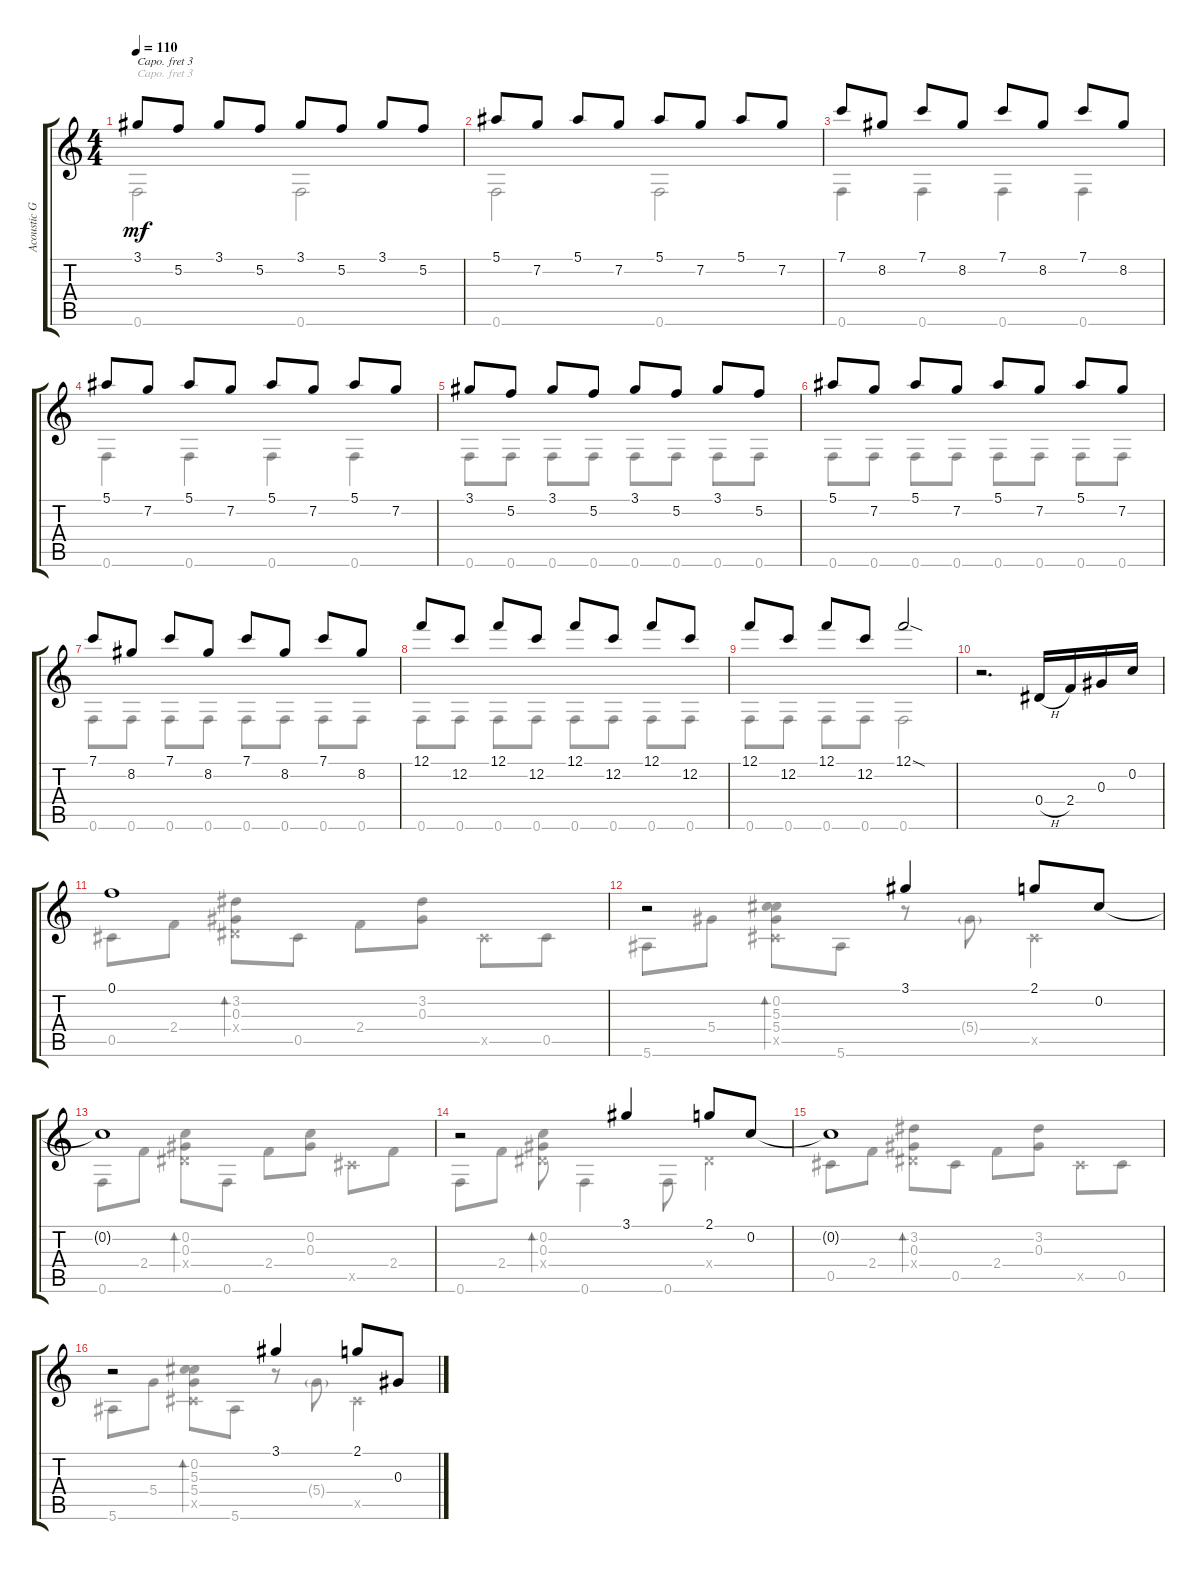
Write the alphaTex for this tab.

\track ("Acoustic Guitar (Steel)" "Acoustic G") {instrument acousticguitarsteel}
\staff {score tabs}
\capo 3
\tuning (D4 A3 F3 C3 Bb2 D2) {hide}
\voice
\ts (4 4)
\tempo 110
\clef g2
\ks c
3.1.8{dy mf} 5.2.8 3.1.8 5.2.8 3.1.8 5.2.8 3.1.8 5.2.8 |
5.1.8 7.2.8 5.1.8 7.2.8 5.1.8 7.2.8 5.1.8 7.2.8 |
7.1.8 8.2.8 7.1.8 8.2.8 7.1.8 8.2.8 7.1.8 8.2.8 |
5.1.8 7.2.8 5.1.8 7.2.8 5.1.8 7.2.8 5.1.8 7.2.8 |
3.1.8 5.2.8 3.1.8 5.2.8 3.1.8 5.2.8 3.1.8 5.2.8 |
5.1.8 7.2.8 5.1.8 7.2.8 5.1.8 7.2.8 5.1.8 7.2.8 |
7.1.8 8.2.8 7.1.8 8.2.8 7.1.8 8.2.8 7.1.8 8.2.8 |
12.1.8 12.2.8 12.1.8 12.2.8 12.1.8 12.2.8 12.1.8 12.2.8 |
12.1.8 12.2.8 12.1.8 12.2.8 12.1{sod}.2 |
r.2{d} 0.4{h}.16 2.4.16 0.3.16 0.2.16 |
0.1.1 |
r.2 3.1.4 2.1.8 0.2.8 |
0.2{t}.1 |
r.2 3.1.4 2.1.8 0.2.8 |
0.2{t}.1 |
r.2 3.1.4 2.1.8 0.3.8
\voice
\clef g2
\ottava regular
\simile none
\ks c
0.6.2{dy mf} 0.6.2 |
0.6.2 0.6.2 |
0.6.4 0.6.4 0.6.4 0.6.4 |
0.6.4 0.6.4 0.6.4 0.6.4 |
0.6.8 0.6.8 0.6.8 0.6.8 0.6.8 0.6.8 0.6.8 0.6.8 |
0.6.8 0.6.8 0.6.8 0.6.8 0.6.8 0.6.8 0.6.8 0.6.8 |
0.6.8 0.6.8 0.6.8 0.6.8 0.6.8 0.6.8 0.6.8 0.6.8 |
0.6.8 0.6.8 0.6.8 0.6.8 0.6.8 0.6.8 0.6.8 0.6.8 |
0.6.8 0.6.8 0.6.8 0.6.8 0.6.2 |
|
0.5.8 2.4.8 (3.2 0.3 0.4{x}).8{bd 30} 0.5.8 2.4.8 (3.2 0.3).8 0.5{x}.8 0.5.8 |
5.6.8 5.4.8 (0.2 5.3 5.4 0.5{x}).8{bd 30} 5.6.8 r.8 5.4{g}.8 0.5{x}.4 |
0.6.8 2.4.8 (0.2 0.3 0.4{x}).8{bd 30} 0.6.8 2.4.8 (0.2 0.3).8 0.5{x}.8 2.4.8 |
0.6.8 2.4.8 (0.2 0.3 0.4{x}).8{bd 30} 0.6.4 0.6.8 0.4{x}.4 |
0.5.8 2.4.8 (3.2 0.3 0.4{x}).8{bd 30} 0.5.8 2.4.8 (3.2 0.3).8 0.5{x}.8 0.5.8 |
5.6.8 5.4.8 (0.2 5.3 5.4 0.5{x}).8{bd 30} 5.6.8 r.8 5.4{g}.8 0.5{x}.4
